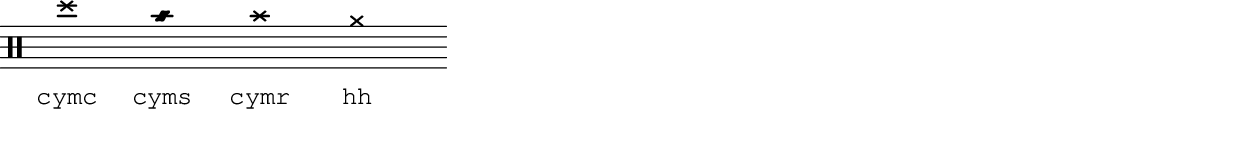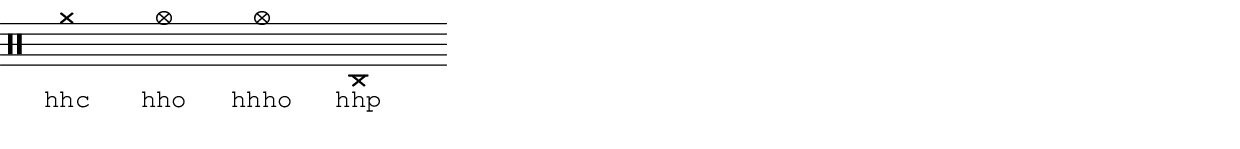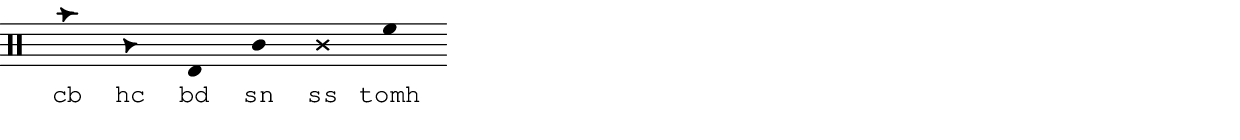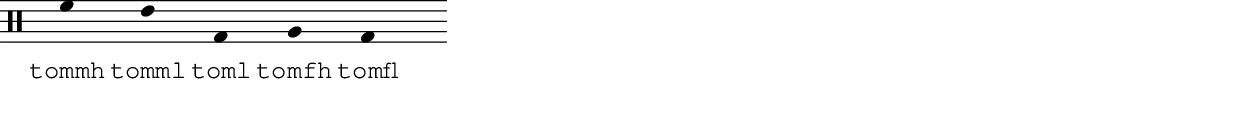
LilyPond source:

%% Generated by lilypond-book
%% Options: [exampleindent=10.16\mm,indent=0\mm,line-width=10.0\cm,paper-height=845.047\pt,paper-width=597.508\pt,papersize='(cons (* 597.508 pt) (* 845.047 pt)),quote]
\include "lilypond-book-preamble.ly"


% ****************************************************************
% Start cut-&-pastable-section
% ****************************************************************

#(ly:set-option 'eps-box-padding 3.000000)



\paper {
  #(set-paper-size '(cons (* 597.508 pt) (* 845.047 pt)))
  indent = 0\mm
  line-width = 10.0\cm
  % offset the left padding, also add 1mm as lilypond creates cropped
  % images with a little space on the right
  line-width = #(- line-width (* mm  3.000000) (* mm 1))
  line-width = 10.0\cm - 2.0 * 10.16\mm
  % offset the left padding, also add 1mm as lilypond creates cropped
  % images with a little space on the right
  line-width = #(- line-width (* mm  3.000000) (* mm 1))
}

\layout {
  
}




% ****************************************************************
% ly snippet:
% ****************************************************************
\sourcefileline 265
nam = \lyricmode {
  cymc cyms cymr hh hhc hho hhho hhp
  cb hc bd sn ss tomh tommh tomml toml tomfh tomfl }
mus = \drummode {
  cymc cyms cymr hh hhc hho hhho hhp \break
  cb hc bd sn ss tomh tommh tomml toml tomfh tomfl s16 }
\score {
  << \new DrumStaff \with {
       \remove Bar_engraver
       \remove Time_signature_engraver
       \hide Stem
       \override Stem.Y-extent = ##f
       drumStyleTable = #agostini-drums-style
     } \mus
     \new Lyrics \nam
  >>
  \layout {
    \context {
      \Score
      \override LyricText.font-family = #'typewriter
      \override BarNumber.transparent =##T
    }
  }
}


% ****************************************************************
% end ly snippet
% ****************************************************************
